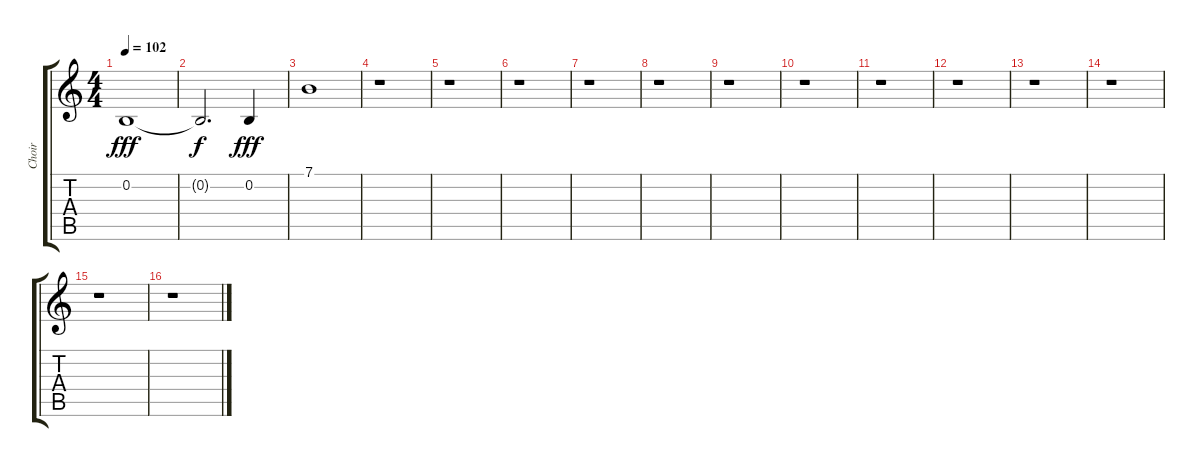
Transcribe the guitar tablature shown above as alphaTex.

\track ("Choir" "Choir") {instrument choiraahs}
\staff {score tabs}
\tuning (E4 B3 G3 D3 A2 E2) {hide}
\ts (4 4)
\tempo 102
\clef g2
\ks c
0.2.1{dy fff} |
0.2{t}.2{d dy f} 0.2.4{dy fff} |
7.1.1{volume 9} |
r.1 |
r.1 |
r.1 |
r.1 |
r.1 |
r.1 |
r.1 |
r.1 |
r.1 |
r.1 |
r.1 |
r.1 |
r.1
